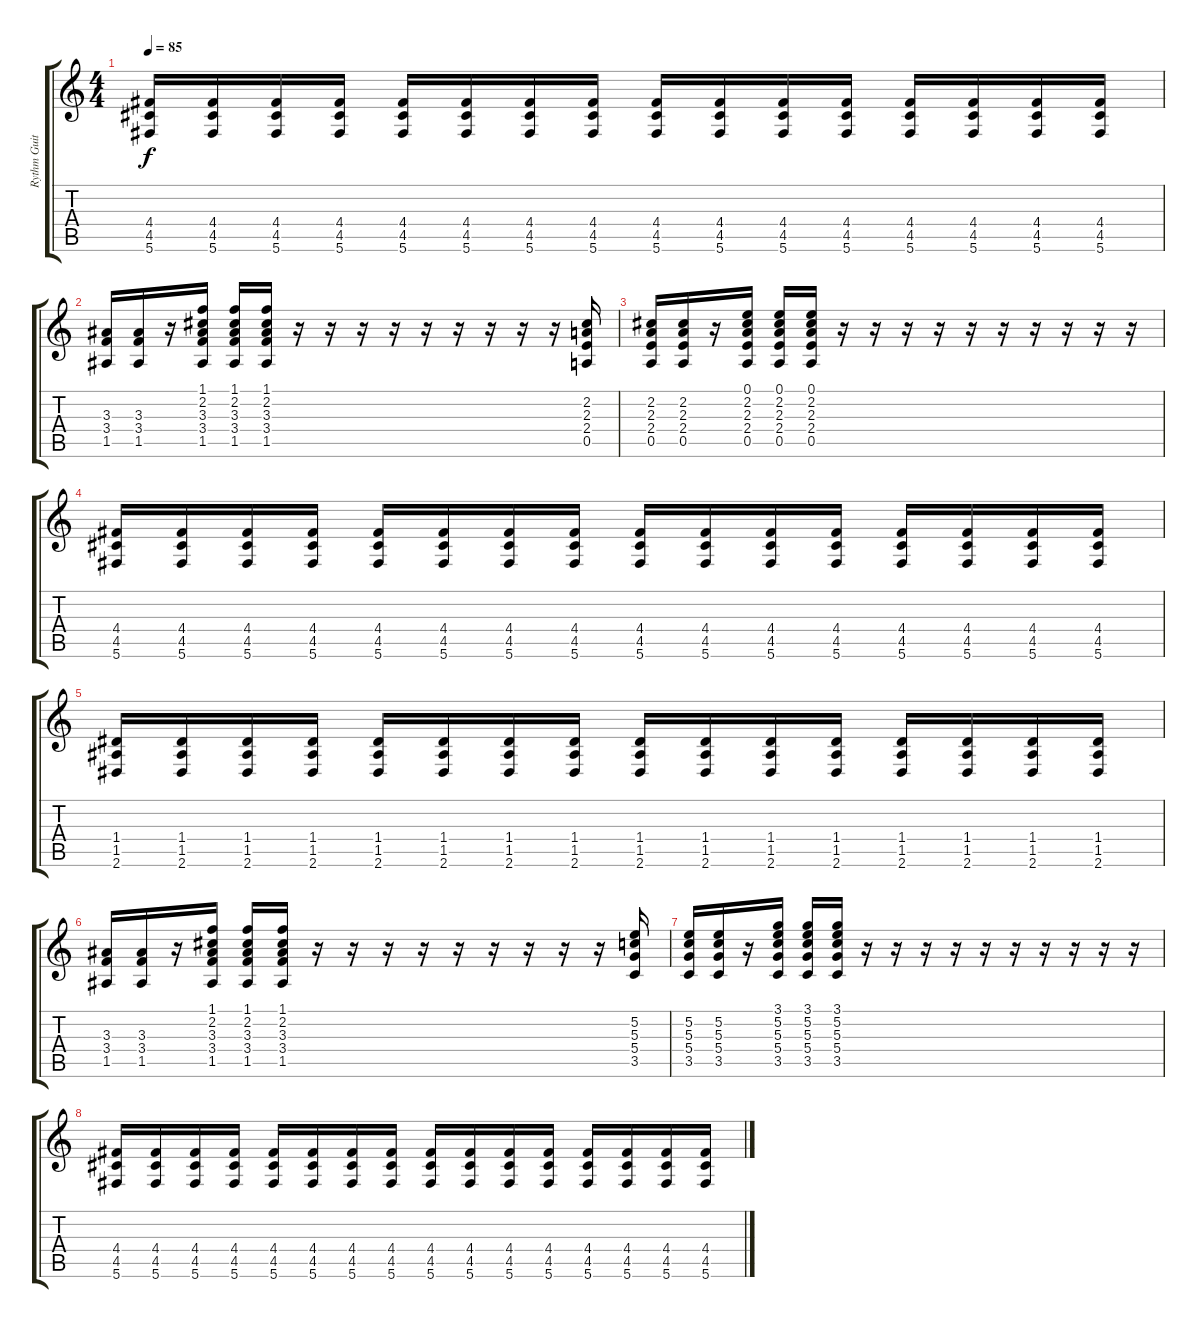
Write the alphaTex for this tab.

\track ("Rythm Guitar" "Rythm Guit") {instrument distortionguitar}
\staff {score tabs}
\tuning (E4 B3 G3 D3 A2 Db2) {hide}
\ts (4 4)
\tempo 85
\clef g2
\ks c
(4.4 4.5 5.6).16{dy f} (4.4 4.5 5.6).16 (4.4 4.5 5.6).16 (4.4 4.5 5.6).16 (4.4 4.5 5.6).16 (4.4 4.5 5.6).16 (4.4 4.5 5.6).16 (4.4 4.5 5.6).16 (4.4 4.5 5.6).16 (4.4 4.5 5.6).16 (4.4 4.5 5.6).16 (4.4 4.5 5.6).16 (4.4 4.5 5.6).16 (4.4 4.5 5.6).16 (4.4 4.5 5.6).16 (4.4 4.5 5.6).16 |
(3.3 3.4 1.5).16{instrument distortionguitar} (3.3 3.4 1.5).16 r.16 (1.1 2.2 3.3 3.4 1.5).16 (1.1 2.2 3.3 3.4 1.5).16 (1.1 2.2 3.3 3.4 1.5).16 r.16 r.16 r.16 r.16 r.16 r.16 r.16 r.16 r.16 (2.2 2.3 2.4 0.5).16 |
(2.2 2.3 2.4 0.5).16 (2.2 2.3 2.4 0.5).16 r.16 (0.1 2.2 2.3 2.4 0.5).16 (0.1 2.2 2.3 2.4 0.5).16 (0.1 2.2 2.3 2.4 0.5).16 r.16 r.16 r.16 r.16 r.16 r.16 r.16 r.16 r.16 r.16 |
(4.4 4.5 5.6).16 (4.4 4.5 5.6).16 (4.4 4.5 5.6).16 (4.4 4.5 5.6).16 (4.4 4.5 5.6).16 (4.4 4.5 5.6).16 (4.4 4.5 5.6).16 (4.4 4.5 5.6).16 (4.4 4.5 5.6).16 (4.4 4.5 5.6).16 (4.4 4.5 5.6).16 (4.4 4.5 5.6).16 (4.4 4.5 5.6).16 (4.4 4.5 5.6).16 (4.4 4.5 5.6).16 (4.4 4.5 5.6).16 |
(1.4 1.5 2.6).16 (1.4 1.5 2.6).16 (1.4 1.5 2.6).16 (1.4 1.5 2.6).16 (1.4 1.5 2.6).16 (1.4 1.5 2.6).16 (1.4 1.5 2.6).16 (1.4 1.5 2.6).16 (1.4 1.5 2.6).16 (1.4 1.5 2.6).16 (1.4 1.5 2.6).16 (1.4 1.5 2.6).16 (1.4 1.5 2.6).16 (1.4 1.5 2.6).16 (1.4 1.5 2.6).16 (1.4 1.5 2.6).16 |
(3.3 3.4 1.5).16{instrument distortionguitar} (3.3 3.4 1.5).16 r.16 (1.1 2.2 3.3 3.4 1.5).16 (1.1 2.2 3.3 3.4 1.5).16 (1.1 2.2 3.3 3.4 1.5).16 r.16 r.16 r.16 r.16 r.16 r.16 r.16 r.16 r.16 (5.2 5.3 5.4 3.5).16 |
(5.2 5.3 5.4 3.5).16 (5.2 5.3 5.4 3.5).16 r.16 (3.1 5.2 5.3 5.4 3.5).16 (3.1 5.2 5.3 5.4 3.5).16 (3.1 5.2 5.3 5.4 3.5).16 r.16 r.16 r.16 r.16 r.16 r.16 r.16 r.16 r.16 r.16 |
(4.4 4.5 5.6).16 (4.4 4.5 5.6).16 (4.4 4.5 5.6).16 (4.4 4.5 5.6).16 (4.4 4.5 5.6).16 (4.4 4.5 5.6).16 (4.4 4.5 5.6).16 (4.4 4.5 5.6).16 (4.4 4.5 5.6).16 (4.4 4.5 5.6).16 (4.4 4.5 5.6).16 (4.4 4.5 5.6).16 (4.4 4.5 5.6).16 (4.4 4.5 5.6).16 (4.4 4.5 5.6).16 (4.4 4.5 5.6).16
